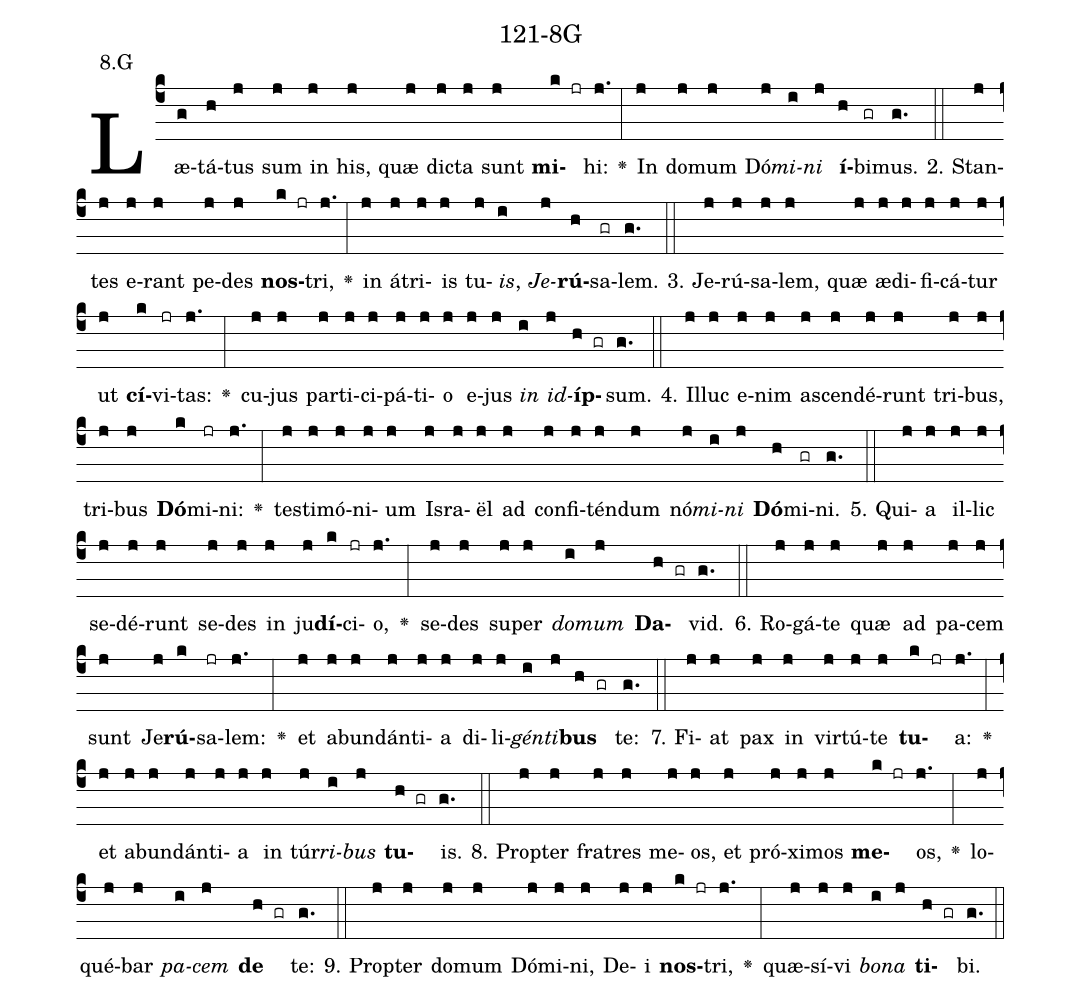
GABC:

name: 121-8G;
annotation: 8.G;
%%
(c4)Læ(g)tá(h)tus(j) sum(j) in(j) his,(j) quæ(j) dic(j)ta(j) sunt(j) <b>mi</b>(k jr)hi:(j.) <v>\greheightstar</v>(:) In(j) do(j)mum(j) Dó(j)<i>mi</i>(i)<i>ni</i>(j) <b>í</b>(h)bi(gr)mus.(g.) (::)
2. Stan(j)tes(j) e(j)rant(j) pe(j)des(j) <b>nos</b>(k jr)tri,(j.) <v>\greheightstar</v>(:) in(j) á(j)tri(j)is(j) tu(j)<i>is</i>,(i) <i>Je</i>(j)<b>rú</b>(h)sa(gr)lem.(g.) (::)
3. Je(j)rú(j)sa(j)lem,(j) quæ(j) æ(j)di(j)fi(j)cá(j)tur(j) ut(j) <b>cí</b>(k)vi(jr)tas:(j.) <v>\greheightstar</v>(:) cu(j)jus(j) par(j)ti(j)ci(j)pá(j)ti(j)o(j) e(j)jus(j) <i>in</i>(i) <i>id</i>(j)<b>íp</b>(h gr)sum.(g.) (::)
4. Il(j)luc(j) e(j)nim(j) a(j)scen(j)dé(j)runt(j) tri(j)bus,(j) tri(j)bus(j) <b>Dó</b>(k)mi(jr)ni:(j.) <v>\greheightstar</v>(:) tes(j)ti(j)mó(j)ni(j)um(j) Is(j)ra(j)ël(j) ad(j) con(j)fi(j)tén(j)dum(j) nó(j)<i>mi</i>(i)<i>ni</i>(j) <b>Dó</b>(h)mi(gr)ni.(g.) (::)
5. Qui(j)a(j) il(j)lic(j) se(j)dé(j)runt(j) se(j)des(j) in(j) ju(j)<b>dí</b>(k)ci(jr)o,(j.) <v>\greheightstar</v>(:) se(j)des(j) su(j)per(j) <i>do</i>(i)<i>mum</i>(j) <b>Da</b>(h gr)vid.(g.) (::)
6. Ro(j)gá(j)te(j) quæ(j) ad(j) pa(j)cem(j) sunt(j) Je(j)<b>rú</b>(k)sa(jr)lem:(j.) <v>\greheightstar</v>(:) et(j) ab(j)un(j)dán(j)ti(j)a(j) di(j)li(j)<i>gén</i>(i)<i>ti</i>(j)<b>bus</b>(h gr) te:(g.) (::)
7. Fi(j)at(j) pax(j) in(j) vir(j)tú(j)te(j) <b>tu</b>(k jr)a:(j.) <v>\greheightstar</v>(:) et(j) ab(j)un(j)dán(j)ti(j)a(j) in(j) túr(j)<i>ri</i>(i)<i>bus</i>(j) <b>tu</b>(h gr)is.(g.) (::)
8. Prop(j)ter(j) fra(j)tres(j) me(j)os,(j) et(j) pró(j)xi(j)mos(j) <b>me</b>(k jr)os,(j.) <v>\greheightstar</v>(:) lo(j)qué(j)bar(j) <i>pa</i>(i)<i>cem</i>(j) <b>de</b>(h gr) te:(g.) (::)
9. Prop(j)ter(j) do(j)mum(j) Dó(j)mi(j)ni,(j) De(j)i(j) <b>nos</b>(k jr)tri,(j.) <v>\greheightstar</v>(:) quæ(j)sí(j)vi(j) <i>bo</i>(i)<i>na</i>(j) <b>ti</b>(h gr)bi.(g.) (::)
